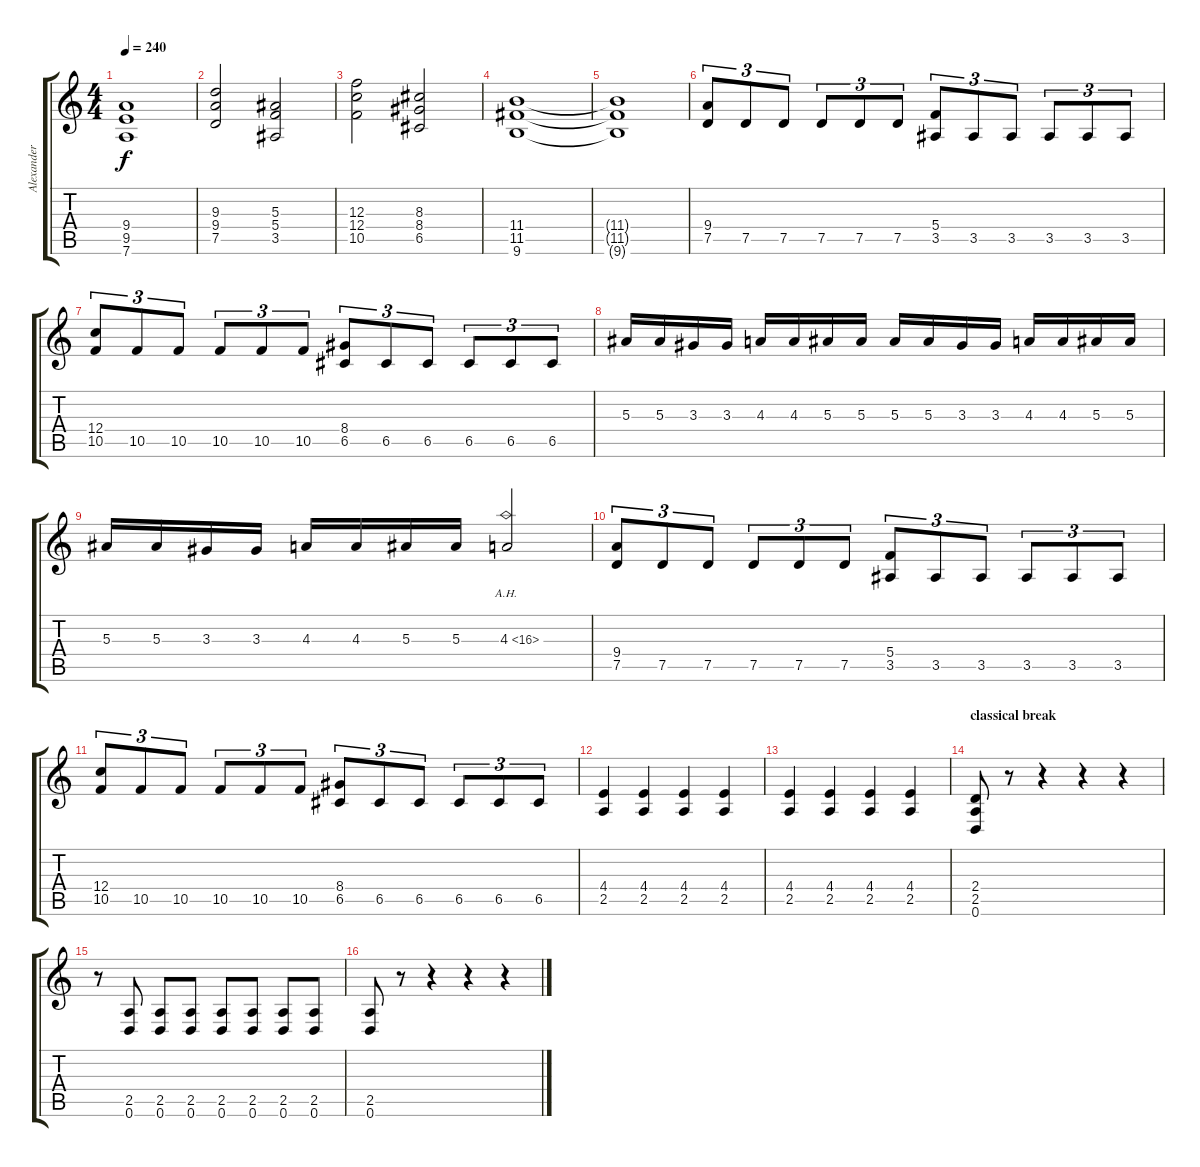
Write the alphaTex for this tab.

\track ("Alexander Kuoppala" "Alexander ") {instrument distortionguitar}
\staff {score tabs}
\tuning (D4 A3 F3 C3 G2 D2) {hide}
\ts (4 4)
\tempo 240
\clef g2
\ks c
(9.4{t} 9.5{t} 7.6{t}).1{dy f} |
(9.3 9.4 7.5).2 (5.3 5.4 3.5).2 |
(12.3 12.4 10.5).2 (8.3 8.4 6.5).2 |
(11.4 11.5 9.6).1 |
(11.4{t} 11.5{t} 9.6{t}).1 |
(9.4 7.5).8{tu (3 2)} 7.5.8{tu (3 2)} 7.5.8{tu (3 2)} 7.5.8{tu (3 2)} 7.5.8{tu (3 2)} 7.5.8{tu (3 2)} (5.4 3.5).8{tu (3 2)} 3.5.8{tu (3 2)} 3.5.8{tu (3 2)} 3.5.8{tu (3 2)} 3.5.8{tu (3 2)} 3.5.8{tu (3 2)} |
(12.4 10.5).8{tu (3 2)} 10.5.8{tu (3 2)} 10.5.8{tu (3 2)} 10.5.8{tu (3 2)} 10.5.8{tu (3 2)} 10.5.8{tu (3 2)} (8.4 6.5).8{tu (3 2)} 6.5.8{tu (3 2)} 6.5.8{tu (3 2)} 6.5.8{tu (3 2)} 6.5.8{tu (3 2)} 6.5.8{tu (3 2)} |
5.3.16 5.3.16 3.3.16 3.3.16 4.3.16 4.3.16 5.3.16 5.3.16 5.3.16 5.3.16 3.3.16 3.3.16 4.3.16 4.3.16 5.3.16 5.3.16 |
5.3.16 5.3.16 3.3.16 3.3.16 4.3.16 4.3.16 5.3.16 5.3.16 4.3{ah 12}.2 |
(9.4 7.5).8{tu (3 2)} 7.5.8{tu (3 2)} 7.5.8{tu (3 2)} 7.5.8{tu (3 2)} 7.5.8{tu (3 2)} 7.5.8{tu (3 2)} (5.4 3.5).8{tu (3 2)} 3.5.8{tu (3 2)} 3.5.8{tu (3 2)} 3.5.8{tu (3 2)} 3.5.8{tu (3 2)} 3.5.8{tu (3 2)} |
(12.4 10.5).8{tu (3 2)} 10.5.8{tu (3 2)} 10.5.8{tu (3 2)} 10.5.8{tu (3 2)} 10.5.8{tu (3 2)} 10.5.8{tu (3 2)} (8.4 6.5).8{tu (3 2)} 6.5.8{tu (3 2)} 6.5.8{tu (3 2)} 6.5.8{tu (3 2)} 6.5.8{tu (3 2)} 6.5.8{tu (3 2)} |
(4.4 2.5).4 (4.4 2.5).4 (4.4 2.5).4 (4.4 2.5).4 |
(4.4 2.5).4 (4.4 2.5).4 (4.4 2.5).4 (4.4 2.5).4 |
\section ("" "classical break")
(2.4 2.5 0.6).8 r.8 r.4 r.4 r.4 |
r.8 (2.5 0.6).8 (2.5 0.6).8 (2.5 0.6).8 (2.5 0.6).8 (2.5 0.6).8 (2.5 0.6).8 (2.5 0.6).8 |
(2.5 0.6).8 r.8 r.4 r.4 r.4
